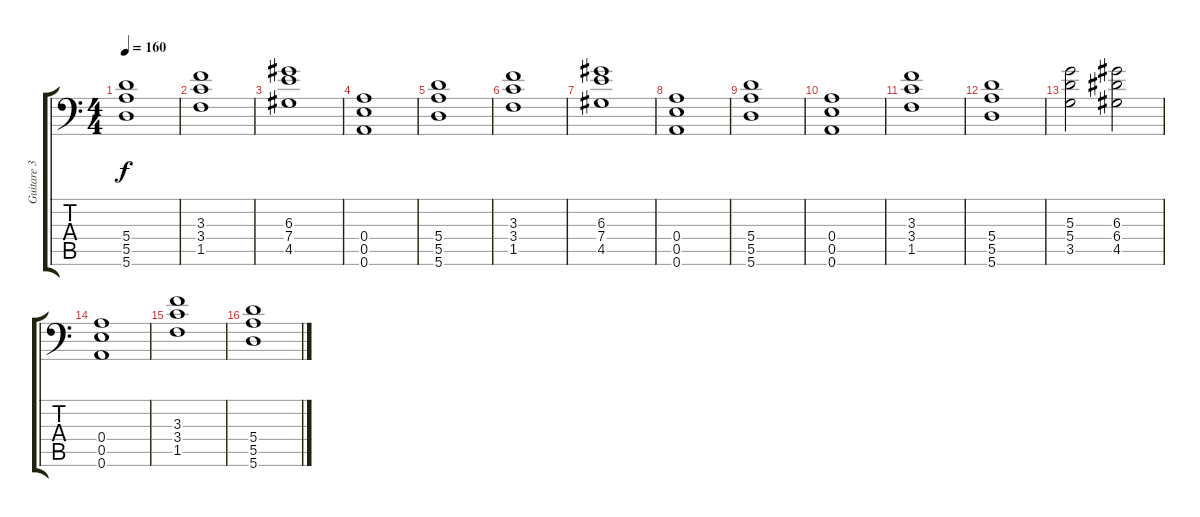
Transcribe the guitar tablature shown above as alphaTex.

\track ("Guitare 3" "Guitare 3") {instrument distortionguitar}
\staff {score tabs}
\tuning (B3 Gb3 D3 A2 E2 A1) {hide}
\ts (4 4)
\tempo 160
\clef f4
\ks c
(5.4 5.5 5.6).1{dy f} |
(3.3 3.4 1.5).1 |
(6.3 7.4 4.5).1 |
(0.4 0.5 0.6).1 |
(5.4 5.5 5.6).1 |
(3.3 3.4 1.5).1 |
(6.3 7.4 4.5).1 |
(0.4 0.5 0.6).1 |
(5.4 5.5 5.6).1 |
(0.4 0.5 0.6).1 |
(3.3 3.4 1.5).1 |
(5.4 5.5 5.6).1 |
(5.3 5.4 3.5).2 (6.3 6.4 4.5).2 |
(0.4 0.5 0.6).1 |
(3.3 3.4 1.5).1 |
(5.4 5.5 5.6).1
